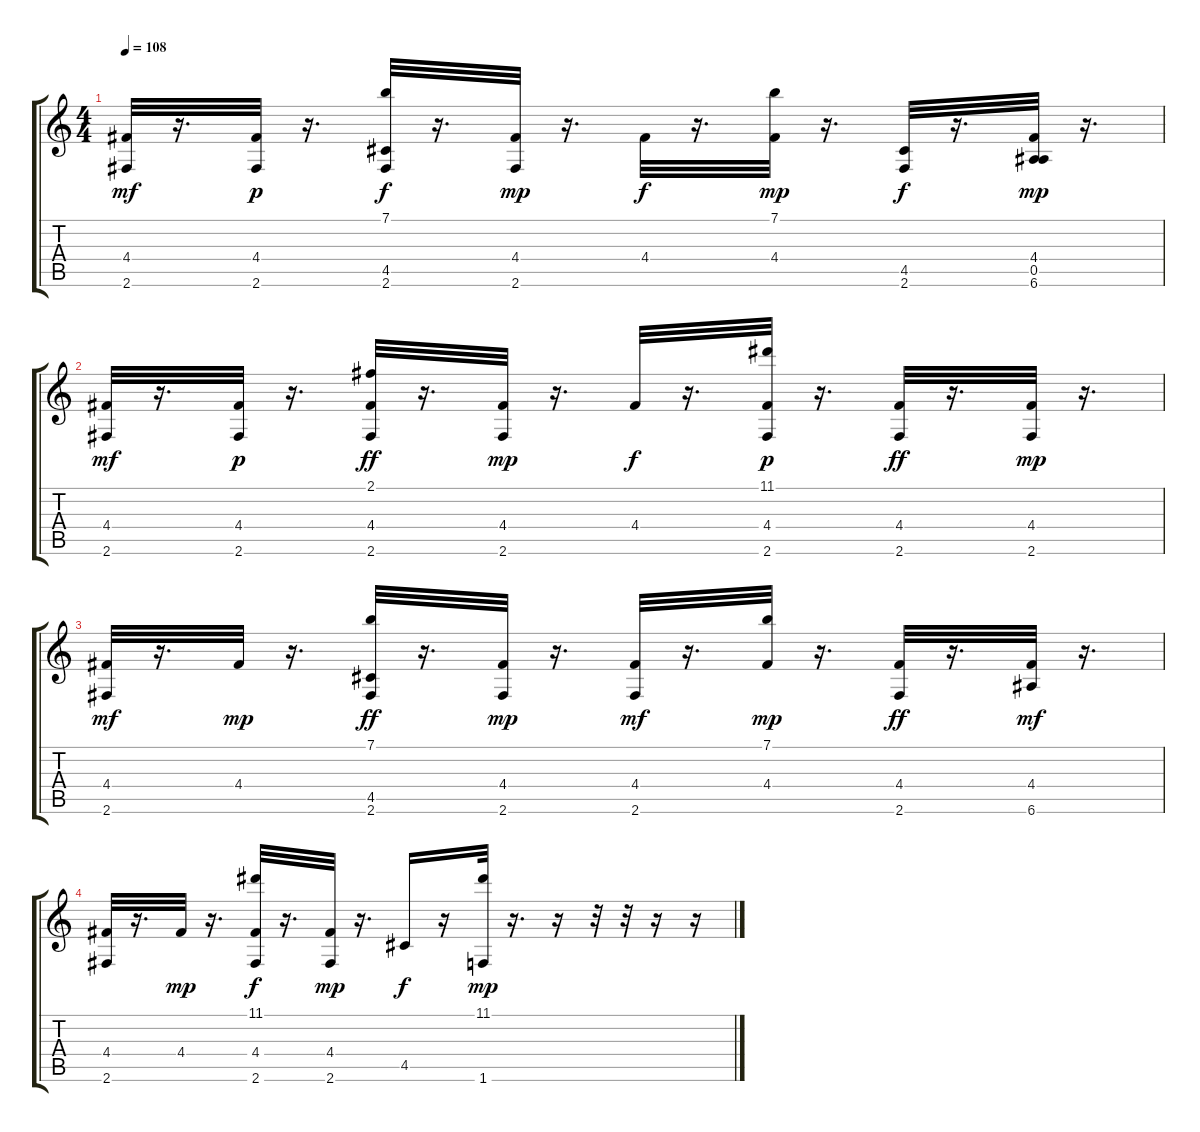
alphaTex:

\track "" {instrument acousticguitarnylon}
\staff {score tabs}
\tuning (E4 B3 G3 D3 A2 E2) {hide}
\ts (4 4)
\tempo 108
\clef g2
\ks c
(4.4 2.6).32{dy mf} r.16{d} (4.4 2.6).32{dy p} r.16{d} (7.1 4.5 2.6).32{dy f} r.16{d} (4.4 2.6).32{dy mp} r.16{d} 4.4.32{dy f} r.16{d} (7.1 4.4).32{dy mp} r.16{d} (4.5 2.6).32{dy f} r.16{d} (4.4 0.5 6.6).32{dy mp} r.16{d} |
(4.4 2.6).32{dy mf} r.16{d} (4.4 2.6).32{dy p} r.16{d} (2.1 4.4 2.6).32{dy ff} r.16{d} (4.4 2.6).32{dy mp} r.16{d} 4.4.32{dy f} r.16{d} (11.1 4.4 2.6).32{dy p} r.16{d} (4.4 2.6).32{dy ff} r.16{d} (4.4 2.6).32{dy mp} r.16{d} |
(4.4 2.6).32{dy mf} r.16{d} 4.4.32{dy mp} r.16{d} (7.1 4.5 2.6).32{dy ff} r.16{d} (4.4 2.6).32{dy mp} r.16{d} (4.4 2.6).32{dy mf} r.16{d} (7.1 4.4).32{dy mp} r.16{d} (4.4 2.6).32{dy ff} r.16{d} (4.4 6.6).32{dy mf} r.16{d} |
(4.4 2.6).32 r.16{d} 4.4.32{dy mp} r.16{d} (11.1 4.4 2.6).32{dy f} r.16{d} (4.4 2.6).32{dy mp} r.16{d} 4.5.16{dy f} r.16 (11.1 1.6).32{dy mp} r.16{d} r.16 r.32 r.32 r.16 r.16
